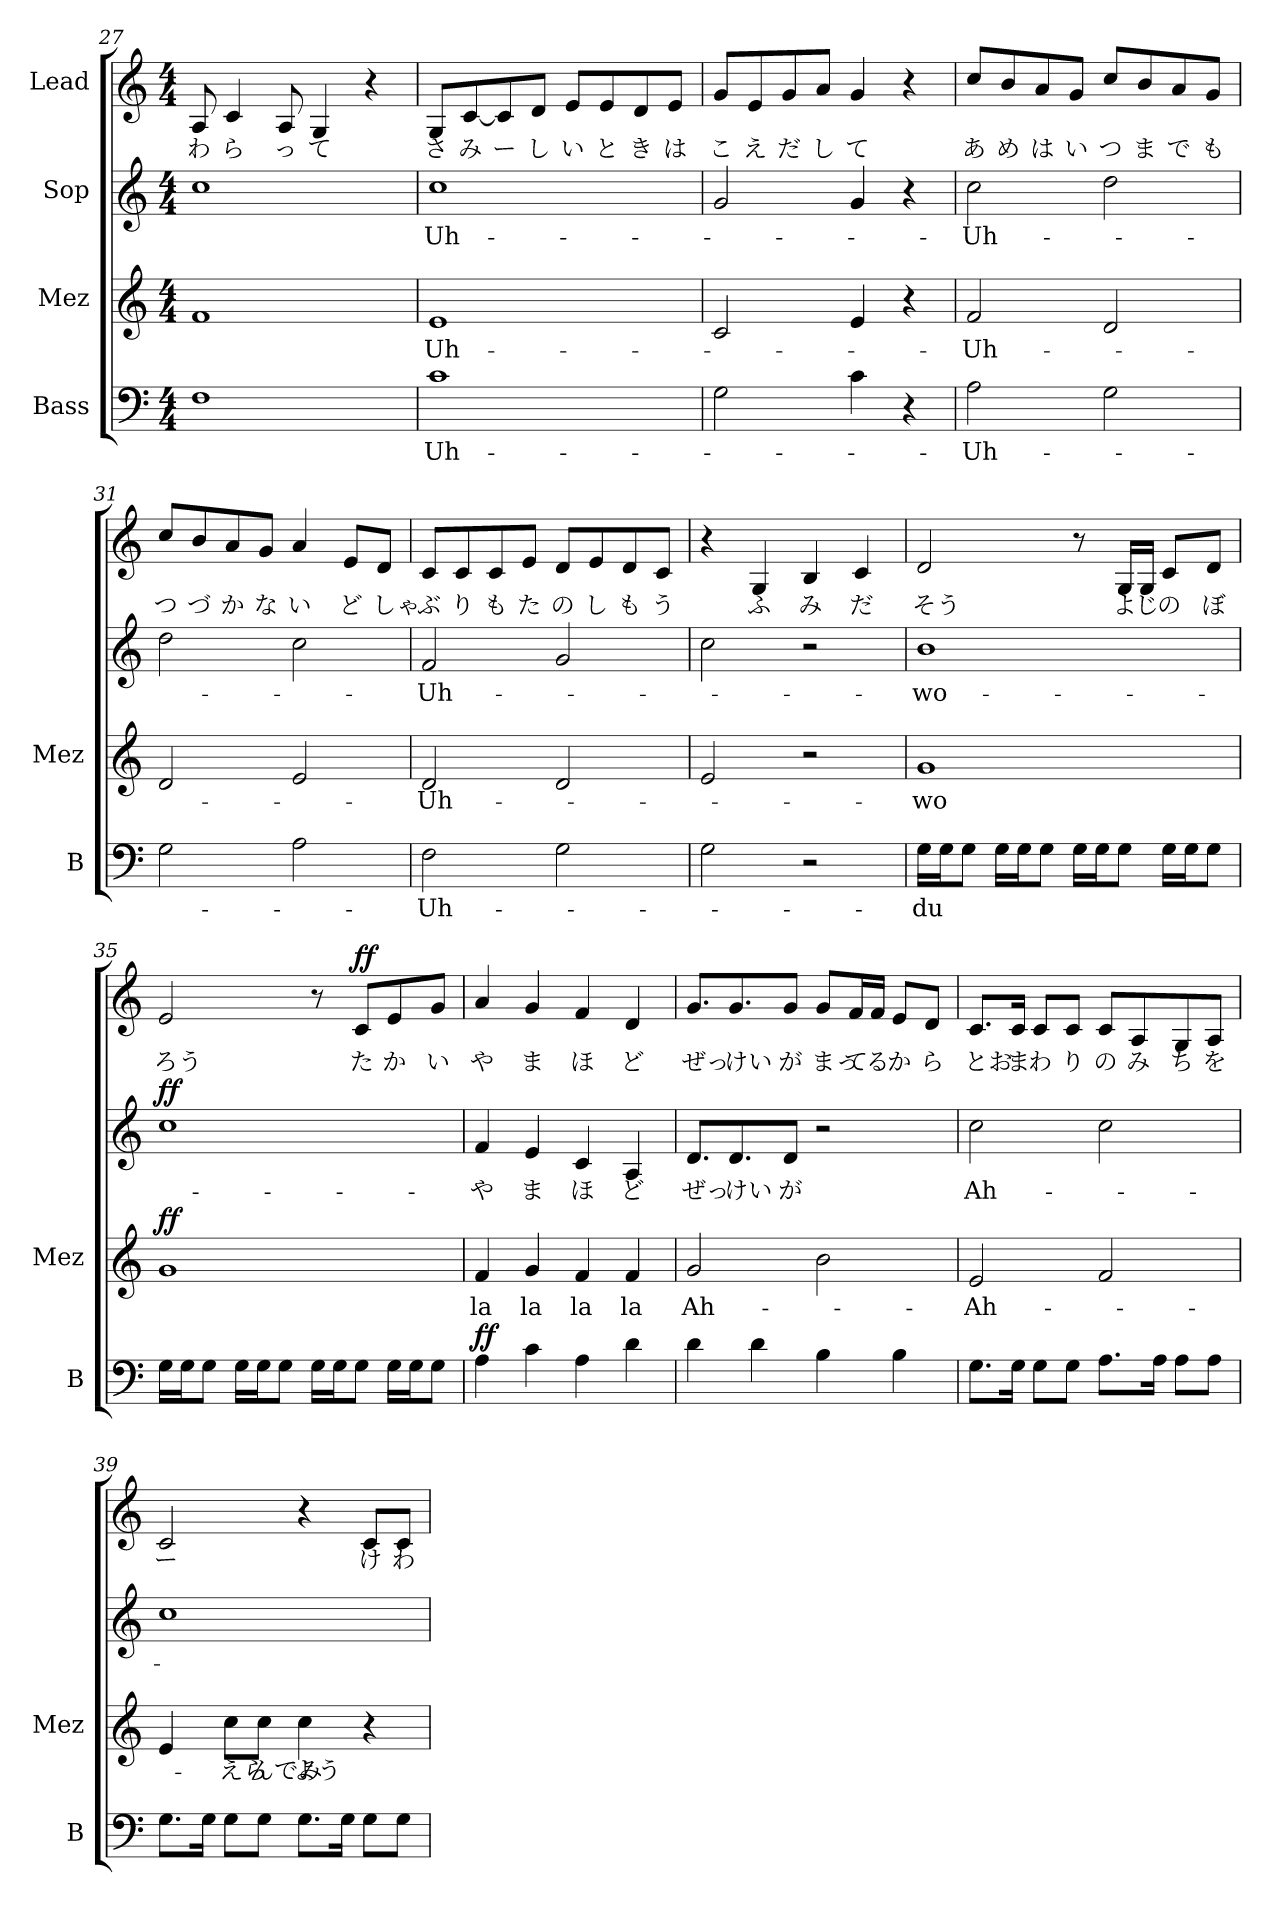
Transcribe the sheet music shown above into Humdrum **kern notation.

**kern	**text	**dynam	**kern	**text	**dynam	**kern	**text	**dynam	**kern	**text	**dynam
*part4	*part4	*part4	*part3	*part3	*part3	*part2	*part2	*part2	*part1	*part1	*part1
*staff4	*staff4	*staff4	*staff3	*staff3	*staff3	*staff2	*staff2	*staff2	*staff1	*staff1	*staff1
*I"Bass	*	*	*I"Mez	*	*	*I"Sop	*	*	*I"Lead	*	*
*I'B	*	*	*I'Mez	*	*	*	*	*	*	*	*
*clefF4	*	*	*clefG2	*	*	*clefG2	*	*	*clefG2	*	*
*k[]	*	*	*k[]	*	*	*k[]	*	*	*k[]	*	*
*M4/4	*	*	*M4/4	*	*	*M4/4	*	*	*M4/4	*	*
=27	=27	=27	=27	=27	=27	=27	=27	=27	=27	=27	=27
1F	.	.	1f	.	.	1cc	.	.	8A	わ	.
.	.	.	.	.	.	.	.	.	4c	ら	.
.	.	.	.	.	.	.	.	.	8A	っ	.
.	.	.	.	.	.	.	.	.	4G	て	.
.	.	.	.	.	.	.	.	.	4r	.	.
=28	=28	=28	=28	=28	=28	=28	=28	=28	=28	=28	=28
1c	-Uh-	.	1e	-Uh-	.	1cc	-Uh-	.	8GL	さ	.
.	.	.	.	.	.	.	.	.	[8c	み	.
.	.	.	.	.	.	.	.	.	8c]	ー	.
.	.	.	.	.	.	.	.	.	8dJ	し	.
.	.	.	.	.	.	.	.	.	8eL	い	.
.	.	.	.	.	.	.	.	.	8e	と	.
.	.	.	.	.	.	.	.	.	8d	き	.
.	.	.	.	.	.	.	.	.	8eJ	は	.
=29	=29	=29	=29	=29	=29	=29	=29	=29	=29	=29	=29
2G	.	.	2c	.	.	2g	.	.	8gL	こ	.
.	.	.	.	.	.	.	.	.	8e	え	.
.	.	.	.	.	.	.	.	.	8g	だ	.
.	.	.	.	.	.	.	.	.	8aJ	し	.
4c	.	.	4e	.	.	4g	.	.	4g	て	.
4r	.	.	4r	.	.	4r	.	.	4r	.	.
=30	=30	=30	=30	=30	=30	=30	=30	=30	=30	=30	=30
2A	-Uh-	.	2f	Uh-	.	2cc	-Uh-	.	8ccL	あ	.
.	.	.	.	.	.	.	.	.	8b	め	.
.	.	.	.	.	.	.	.	.	8a	は	.
.	.	.	.	.	.	.	.	.	8gJ	い	.
2G	.	.	2d	.	.	2dd	.	.	8ccL	つ	.
.	.	.	.	.	.	.	.	.	8b	ま	.
.	.	.	.	.	.	.	.	.	8a	で	.
.	.	.	.	.	.	.	.	.	8gJ	も	.
=31	=31	=31	=31	=31	=31	=31	=31	=31	=31	=31	=31
2G	.	.	2d	.	.	2dd	.	.	8ccL	つ	.
.	.	.	.	.	.	.	.	.	8b	づ	.
.	.	.	.	.	.	.	.	.	8a	か	.
.	.	.	.	.	.	.	.	.	8gJ	な	.
2A	.	.	2e	.	.	2cc	.	.	4a	い	.
.	.	.	.	.	.	.	.	.	8eL	ど	.
.	.	.	.	.	.	.	.	.	8dJ	しゃ	.
=32	=32	=32	=32	=32	=32	=32	=32	=32	=32	=32	=32
2F	-Uh-	.	2d	Uh-	.	2f	-Uh-	.	8cL	ぶ	.
.	.	.	.	.	.	.	.	.	8c	り	.
.	.	.	.	.	.	.	.	.	8c	も	.
.	.	.	.	.	.	.	.	.	8eJ	た	.
2G	.	.	2d	.	.	2g	.	.	8dL	の	.
.	.	.	.	.	.	.	.	.	8e	し	.
.	.	.	.	.	.	.	.	.	8d	も	.
.	.	.	.	.	.	.	.	.	8cJ	う	.
=33	=33	=33	=33	=33	=33	=33	=33	=33	=33	=33	=33
2G	.	.	2e	.	.	2cc	.	.	4r	.	.
.	.	.	.	.	.	.	.	.	4G	ふ	.
2r	.	.	2r	.	.	2r	.	.	4B	み	.
.	.	.	.	.	.	.	.	.	4c	だ	.
=34	=34	=34	=34	=34	=34	=34	=34	=34	=34	=34	=34
16GLL	du	.	1g	-wo	.	1b	wo-	.	2d	そう	.
16GJ	.	.	.	.	.	.	.	.	.	.	.
8GJ	.	.	.	.	.	.	.	.	.	.	.
16GLL	.	.	.	.	.	.	.	.	.	.	.
16GJ	.	.	.	.	.	.	.	.	.	.	.
8GJ	.	.	.	.	.	.	.	.	.	.	.
16GLL	.	.	.	.	.	.	.	.	8r	.	.
16GJ	.	.	.	.	.	.	.	.	.	.	.
8GJ	.	.	.	.	.	.	.	.	16GLL	よ	.
.	.	.	.	.	.	.	.	.	16GJJ	じ	.
16GLL	.	.	.	.	.	.	.	.	8cL	の	.
16GJ	.	.	.	.	.	.	.	.	.	.	.
8GJ	.	.	.	.	.	.	.	.	8dJ	ぼ	.
=35	=35	=35	=35	=35	=35	=35	=35	=35	=35	=35	=35
!	!	!	!	!	!LO:DY:a	!	!	!LO:DY:a	!	!	!
16GLL	.	.	1g	.	ff	1cc	.	ff	2e	ろう	.
16GJ	.	.	.	.	.	.	.	.	.	.	.
8GJ	.	.	.	.	.	.	.	.	.	.	.
16GLL	.	.	.	.	.	.	.	.	.	.	.
16GJ	.	.	.	.	.	.	.	.	.	.	.
8GJ	.	.	.	.	.	.	.	.	.	.	.
16GLL	.	.	.	.	.	.	.	.	8r	.	.
16GJ	.	.	.	.	.	.	.	.	.	.	.
!	!	!	!	!	!	!	!	!	!	!	!LO:DY:a
8GJ	.	.	.	.	.	.	.	.	8cL	た	ff
16GLL	.	.	.	.	.	.	.	.	8e	か	.
16GJ	.	.	.	.	.	.	.	.	.	.	.
8GJ	.	.	.	.	.	.	.	.	8gJ	い	.
=36	=36	=36	=36	=36	=36	=36	=36	=36	=36	=36	=36
!	!	!LO:DY:a	!	!	!	!	!	!	!	!	!
4A	.	ff	4f	la	.	4f	-や	.	4a	や	.
4c	.	.	4g	la	.	4e	ま	.	4g	ま	.
4A	.	.	4f	la	.	4c	ほ	.	4f	ほ	.
4d	.	.	4f	la	.	4A	ど	.	4d	ど	.
=37	=37	=37	=37	=37	=37	=37	=37	=37	=37	=37	=37
4d	.	.	2g	Ah-	.	8.dL	ぜっ	.	8.gL	ぜっ	.
.	.	.	.	.	.	8.d	けい	.	8.g	けい	.
4d	.	.	.	.	.	.	.	.	.	.	.
.	.	.	.	.	.	8dJ	が	.	8gJ	が	.
4B	.	.	2b	.	.	2r	.	.	8gL	まっ	.
.	.	.	.	.	.	.	.	.	16fL	て	.
.	.	.	.	.	.	.	.	.	16fJJ	る	.
4B	.	.	.	.	.	.	.	.	8eL	か	.
.	.	.	.	.	.	.	.	.	8dJ	ら	.
=38	=38	=38	=38	=38	=38	=38	=38	=38	=38	=38	=38
8.GL	.	.	2e	-Ah-	.	2cc	Ah-	.	8.cL	とお	.
16GJk	.	.	.	.	.	.	.	.	16cJk	ま	.
8GL	.	.	.	.	.	.	.	.	8cL	わ	.
8GJ	.	.	.	.	.	.	.	.	8cJ	り	.
8.AL	.	.	2f	.	.	2cc	.	.	8cL	の	.
.	.	.	.	.	.	.	.	.	8A	み	.
16AJk	.	.	.	.	.	.	.	.	.	.	.
8AL	.	.	.	.	.	.	.	.	8G	ち	.
8AJ	.	.	.	.	.	.	.	.	8AJ	を	.
=39	=39	=39	=39	=39	=39	=39	=39	=39	=39	=39	=39
8.GL	.	.	4e	.	.	1cc	.	.	2c	ー	.
16GJk	.	.	.	.	.	.	.	.	.	.	.
8GL	.	.	8ccL	えら	.	.	.	.	.	.	.
8GJ	.	.	8ccJ	んでみ	.	.	.	.	.	.	.
8.GL	.	.	4cc	よう	.	.	.	.	4r	.	.
16GJk	.	.	.	.	.	.	.	.	.	.	.
8GL	.	.	4r	.	.	.	.	.	8cL	け	.
8GJ	.	.	.	.	.	.	.	.	8cJ	わ	.
=	=	=	=	=	=	=	=	=	=	=	=
*-	*-	*-	*-	*-	*-	*-	*-	*-	*-	*-	*-
